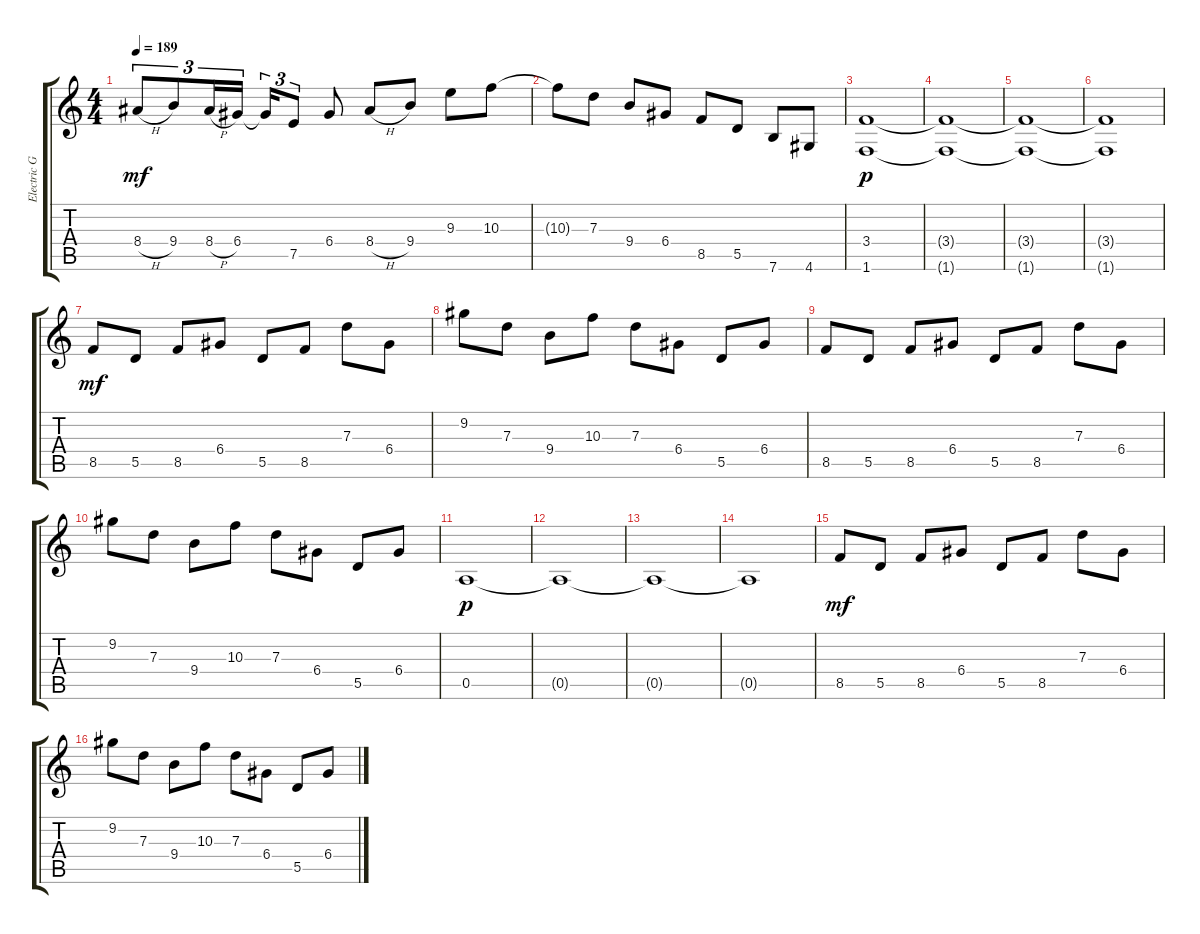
\track ("Electric Guitar Right" "Electric G") {instrument distortionguitar}
\staff {score tabs}
\tuning (E4 B3 G3 D3 A2 E2) {hide}
\ts (4 4)
\tempo 189
\clef g2
\ks c
8.4{h}.8{tu (3 2) dy mf} 9.4.8{tu (3 2)} 8.4{h}.16{tu (3 2)} 6.4.16{tu (3 2)} 6.4{t}.16{tu (3 2)} 7.5.8{tu (3 2)} 6.4.8 8.4{h}.8 9.4.8 9.3.8 10.3.8 |
10.3{t}.8 7.3.8 9.4.8 6.4.8 8.5.8 5.5.8 7.6.8 4.6.8 |
(3.4 1.6).1{dy p} |
(3.4{t} 1.6{t}).1 |
(3.4{t} 1.6{t}).1 |
(3.4{t} 1.6{t}).1 |
8.5.8{dy mf} 5.5.8 8.5.8 6.4.8 5.5.8 8.5.8 7.3.8 6.4.8 |
9.2.8 7.3.8 9.4.8 10.3.8 7.3.8 6.4.8 5.5.8 6.4.8 |
8.5.8 5.5.8 8.5.8 6.4.8 5.5.8 8.5.8 7.3.8 6.4.8 |
9.2.8 7.3.8 9.4.8 10.3.8 7.3.8 6.4.8 5.5.8 6.4.8 |
0.5.1{dy p} |
0.5{t}.1 |
0.5{t}.1 |
0.5{t}.1 |
8.5.8{dy mf} 5.5.8 8.5.8 6.4.8 5.5.8 8.5.8 7.3.8 6.4.8 |
9.2.8 7.3.8 9.4.8 10.3.8 7.3.8 6.4.8 5.5.8 6.4.8
